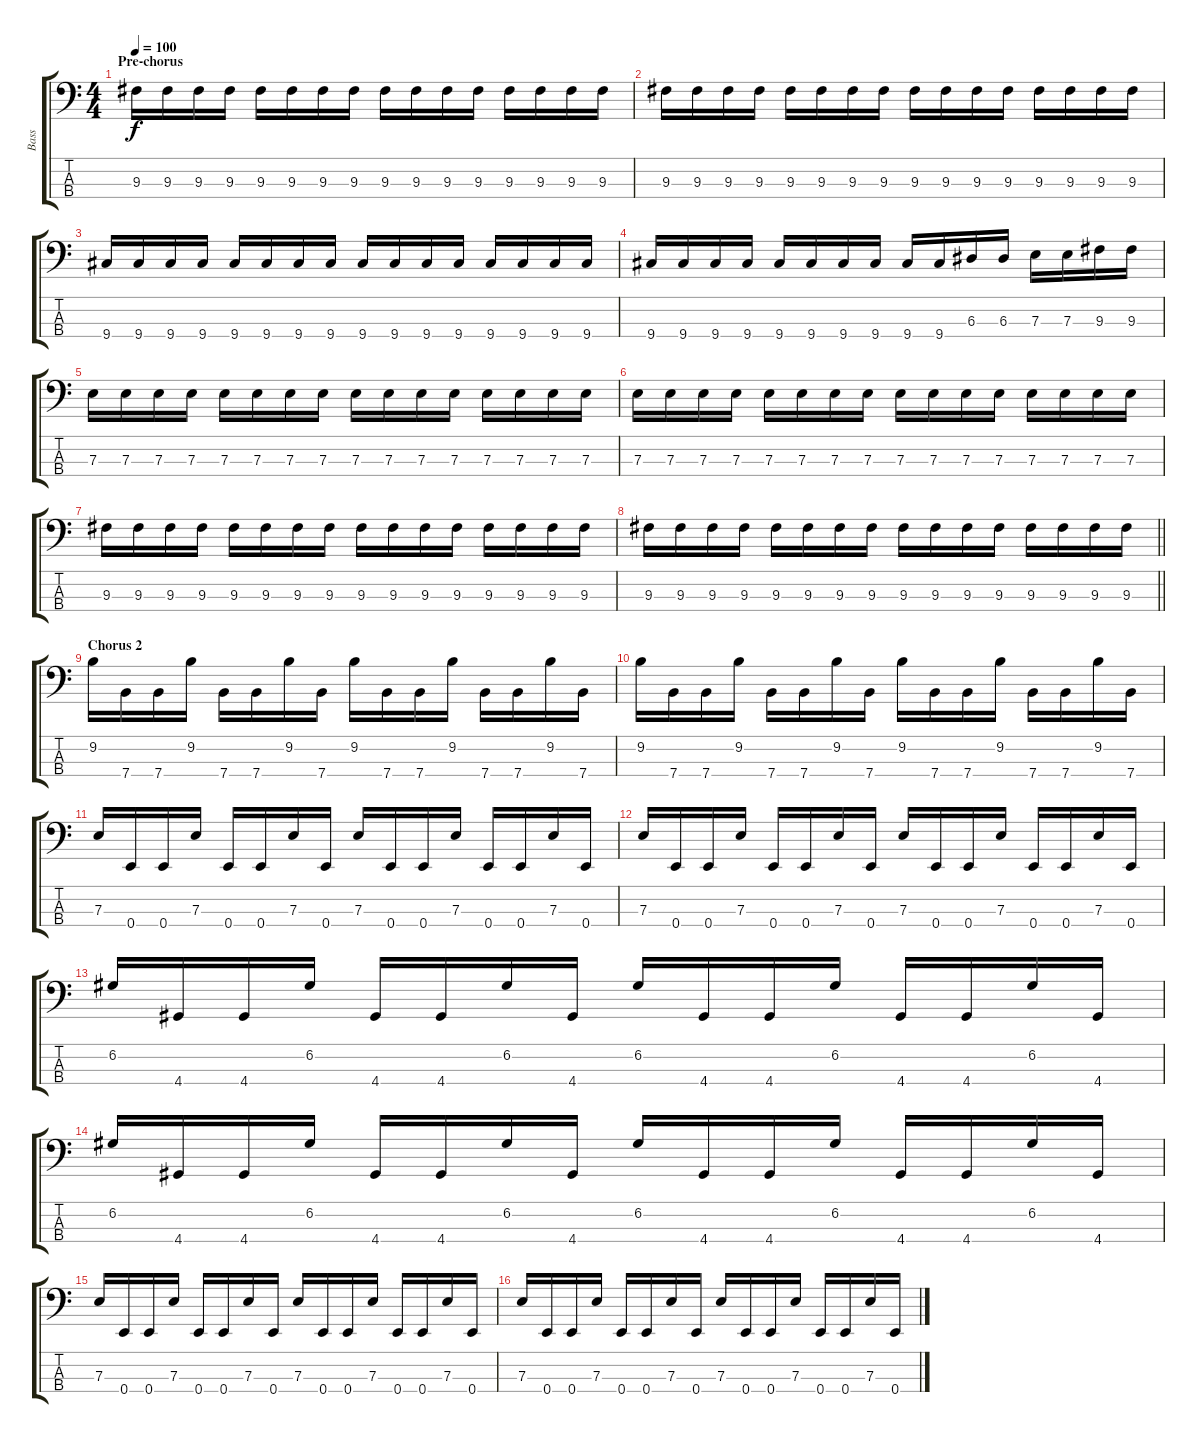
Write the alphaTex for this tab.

\track ("Bass" "Bass") {instrument distortionguitar}
\staff {score tabs}
\tuning (G2 D2 A1 E1) {hide}
\ts (4 4)
\section ("" "Pre-chorus")
\tempo 100
\clef f4
\ks c
9.3.16{dy f} 9.3.16 9.3.16 9.3.16 9.3.16 9.3.16 9.3.16 9.3.16 9.3.16 9.3.16 9.3.16 9.3.16 9.3.16 9.3.16 9.3.16 9.3.16 |
9.3.16 9.3.16 9.3.16 9.3.16 9.3.16 9.3.16 9.3.16 9.3.16 9.3.16 9.3.16 9.3.16 9.3.16 9.3.16 9.3.16 9.3.16 9.3.16 |
9.4.16 9.4.16 9.4.16 9.4.16 9.4.16 9.4.16 9.4.16 9.4.16 9.4.16 9.4.16 9.4.16 9.4.16 9.4.16 9.4.16 9.4.16 9.4.16 |
9.4.16 9.4.16 9.4.16 9.4.16 9.4.16 9.4.16 9.4.16 9.4.16 9.4.16 9.4.16 6.3.16 6.3.16 7.3.16 7.3.16 9.3.16 9.3.16 |
7.3.16 7.3.16 7.3.16 7.3.16 7.3.16 7.3.16 7.3.16 7.3.16 7.3.16 7.3.16 7.3.16 7.3.16 7.3.16 7.3.16 7.3.16 7.3.16 |
7.3.16 7.3.16 7.3.16 7.3.16 7.3.16 7.3.16 7.3.16 7.3.16 7.3.16 7.3.16 7.3.16 7.3.16 7.3.16 7.3.16 7.3.16 7.3.16 |
9.3.16 9.3.16 9.3.16 9.3.16 9.3.16 9.3.16 9.3.16 9.3.16 9.3.16 9.3.16 9.3.16 9.3.16 9.3.16 9.3.16 9.3.16 9.3.16 |
\barLineRight lightlight
9.3.16 9.3.16 9.3.16 9.3.16 9.3.16 9.3.16 9.3.16 9.3.16 9.3.16 9.3.16 9.3.16 9.3.16 9.3.16 9.3.16 9.3.16 9.3.16 |
\section ("" "Chorus 2")
9.2.16 7.4.16 7.4.16 9.2.16 7.4.16 7.4.16 9.2.16 7.4.16 9.2.16 7.4.16 7.4.16 9.2.16 7.4.16 7.4.16 9.2.16 7.4.16 |
9.2.16 7.4.16 7.4.16 9.2.16 7.4.16 7.4.16 9.2.16 7.4.16 9.2.16 7.4.16 7.4.16 9.2.16 7.4.16 7.4.16 9.2.16 7.4.16 |
7.3.16 0.4.16 0.4.16 7.3.16 0.4.16 0.4.16 7.3.16 0.4.16 7.3.16 0.4.16 0.4.16 7.3.16 0.4.16 0.4.16 7.3.16 0.4.16 |
7.3.16 0.4.16 0.4.16 7.3.16 0.4.16 0.4.16 7.3.16 0.4.16 7.3.16 0.4.16 0.4.16 7.3.16 0.4.16 0.4.16 7.3.16 0.4.16 |
6.2.16 4.4.16 4.4.16 6.2.16 4.4.16 4.4.16 6.2.16 4.4.16 6.2.16 4.4.16 4.4.16 6.2.16 4.4.16 4.4.16 6.2.16 4.4.16 |
6.2.16 4.4.16 4.4.16 6.2.16 4.4.16 4.4.16 6.2.16 4.4.16 6.2.16 4.4.16 4.4.16 6.2.16 4.4.16 4.4.16 6.2.16 4.4.16 |
7.3.16 0.4.16 0.4.16 7.3.16 0.4.16 0.4.16 7.3.16 0.4.16 7.3.16 0.4.16 0.4.16 7.3.16 0.4.16 0.4.16 7.3.16 0.4.16 |
7.3.16 0.4.16 0.4.16 7.3.16 0.4.16 0.4.16 7.3.16 0.4.16 7.3.16 0.4.16 0.4.16 7.3.16 0.4.16 0.4.16 7.3.16 0.4.16
